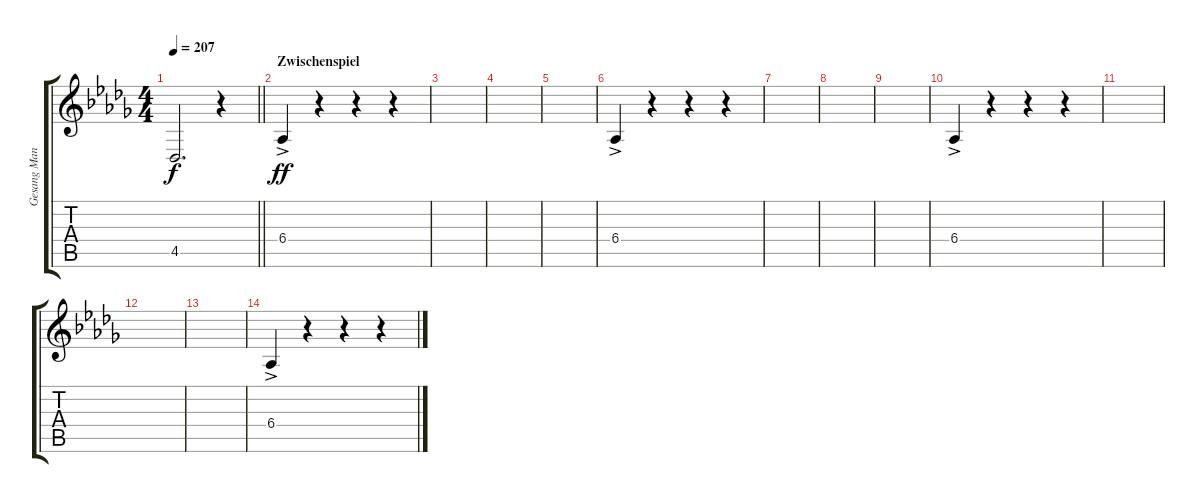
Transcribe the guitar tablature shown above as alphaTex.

\track ("Gesang Mann" "Gesang Man") {instrument vibraphone}
\staff {score tabs}
\tuning (E4 B3 G3 D3 A2 E2) {hide}
\ts (4 4)
\tempo 207
\clef g2
\barLineRight lightlight
\ks bbminor
4.5{t}.2{d dy f} r.4 |
\section ("" "Zwischenspiel")
6.4{ac}.4{dy ff} r.4 r.4 r.4 |
|
|
|
6.4{ac}.4 r.4 r.4 r.4 |
|
|
|
6.4{ac}.4 r.4 r.4 r.4 |
|
|
|
6.4{ac}.4 r.4 r.4 r.4
